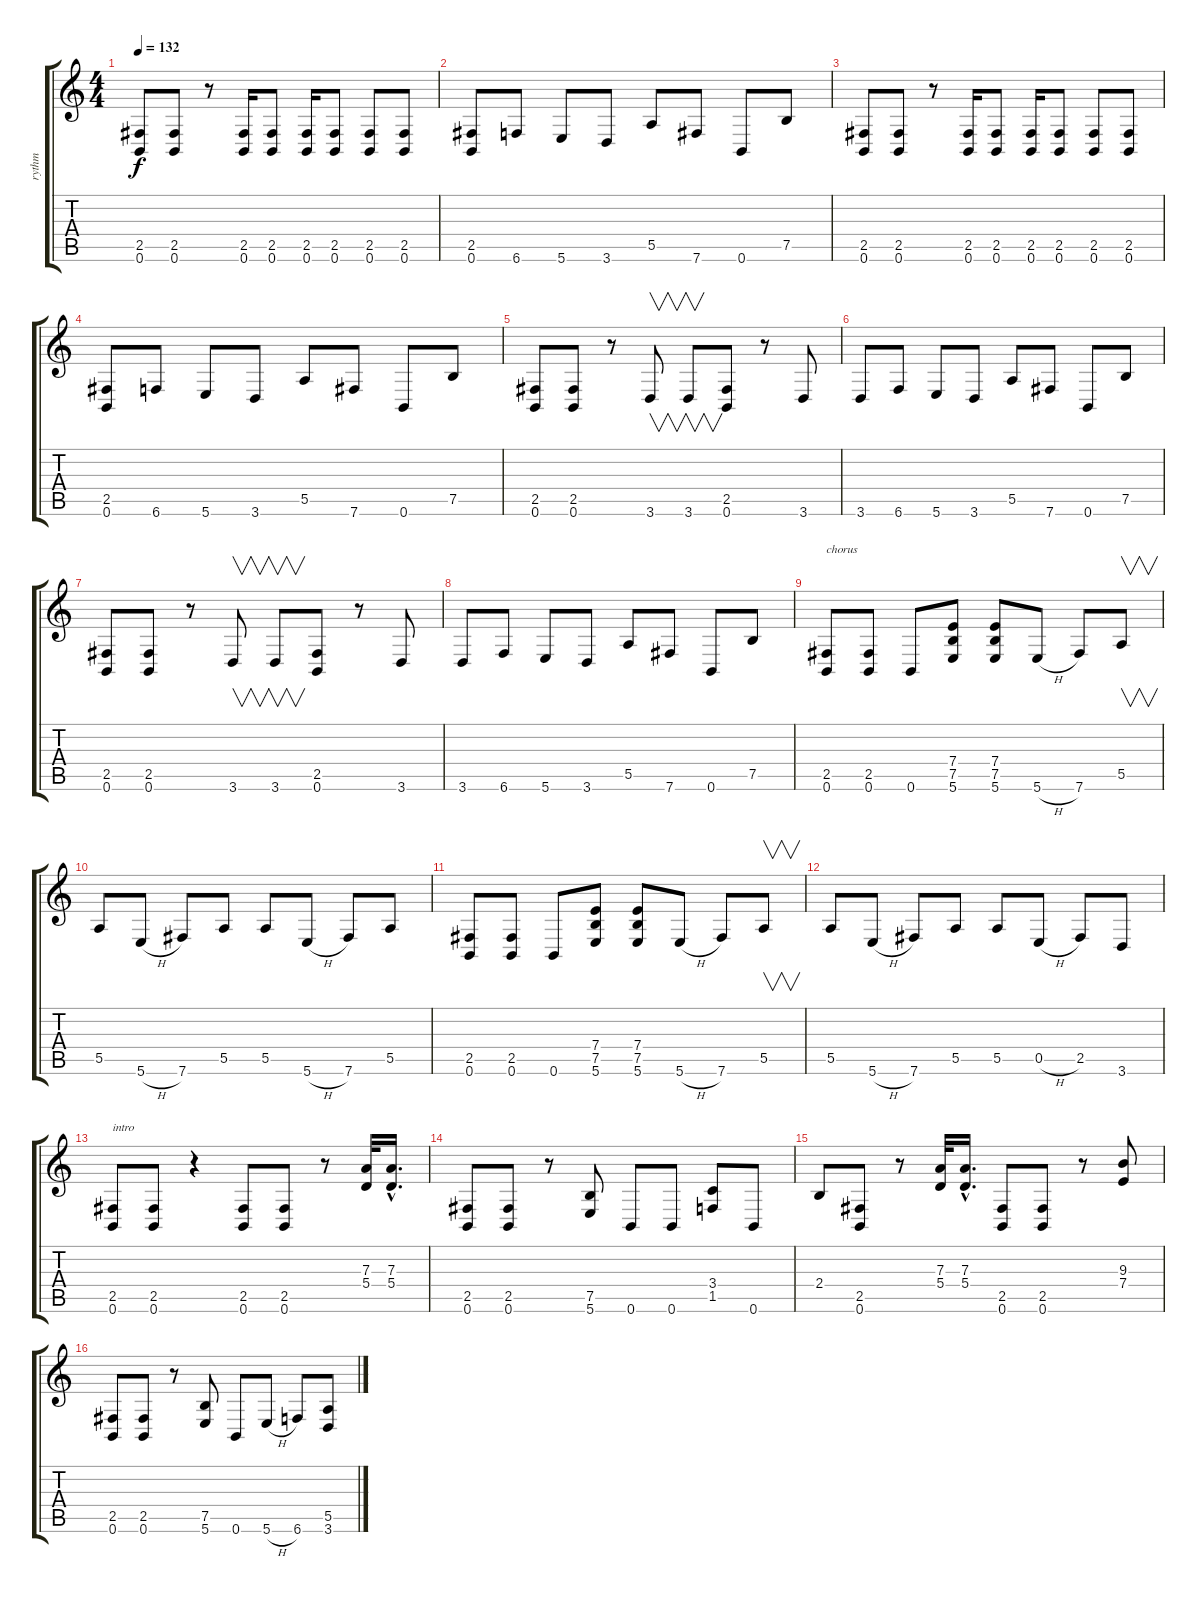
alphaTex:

\track ("rythm" "rythm") {instrument distortionguitar}
\staff {score tabs}
\tuning (B3 Gb3 D3 A2 E2 B1) {hide}
\ts (4 4)
\tempo 132
\clef g2
\ks c
(2.5 0.6).8{dy f} (2.5 0.6).8 r.8 (2.5 0.6).16 (2.5 0.6).8 (2.5 0.6).16 (2.5 0.6).8 (2.5 0.6).8 (2.5 0.6).8 |
(2.5 0.6).8 6.6.8 5.6.8 3.6.8 5.5.8 7.6.8 0.6.8 7.5.8 |
(2.5 0.6).8 (2.5 0.6).8 r.8 (2.5 0.6).16 (2.5 0.6).8 (2.5 0.6).16 (2.5 0.6).8 (2.5 0.6).8 (2.5 0.6).8 |
(2.5 0.6).8 6.6.8 5.6.8 3.6.8 5.5.8 7.6.8 0.6.8 7.5.8 |
(2.5 0.6).8 (2.5 0.6).8 r.8 3.6.8{v} 3.6.8{v} (2.5 0.6).8 r.8 3.6.8 |
3.6.8 6.6.8 5.6.8 3.6.8 5.5.8 7.6.8 0.6.8 7.5.8 |
(2.5 0.6).8 (2.5 0.6).8 r.8 3.6.8{v} 3.6.8{v} (2.5 0.6).8 r.8 3.6.8 |
3.6.8 6.6.8 5.6.8 3.6.8 5.5.8 7.6.8 0.6.8 7.5.8 |
(2.5 0.6).8{txt "chorus"} (2.5 0.6).8 0.6.8 (7.4 7.5 5.6).8 (7.4 7.5 5.6).8 5.6{h}.8 7.6.8 5.5.8{v} |
5.5.8 5.6{h}.8 7.6.8 5.5.8 5.5.8 5.6{h}.8 7.6.8 5.5.8 |
(2.5 0.6).8 (2.5 0.6).8 0.6.8 (7.4 7.5 5.6).8 (7.4 7.5 5.6).8 5.6{h}.8 7.6.8 5.5.8{v} |
5.5.8 5.6{h}.8 7.6.8 5.5.8 5.5.8 0.5{h}.8 2.5.8 3.6.8 |
(2.5 0.6).8{txt "intro"} (2.5 0.6).8 r.4 (2.5 0.6).8 (2.5 0.6).8 r.8 (7.3 5.4).32 (7.3{hac} 5.4{hac}).16{d} |
(2.5 0.6).8 (2.5 0.6).8 r.8 (7.5 5.6).8 0.6.8 0.6.8 (3.4 1.5).8 0.6.8 |
2.4.8 (2.5 0.6).8 r.8 (7.3 5.4).32 (7.3{hac} 5.4{hac}).16{d} (2.5 0.6).8 (2.5 0.6).8 r.8 (9.3 7.4).8 |
(2.5 0.6).8 (2.5 0.6).8 r.8 (7.5 5.6).8 0.6.8 5.6{h}.8 6.6.8 (5.5 3.6).8
